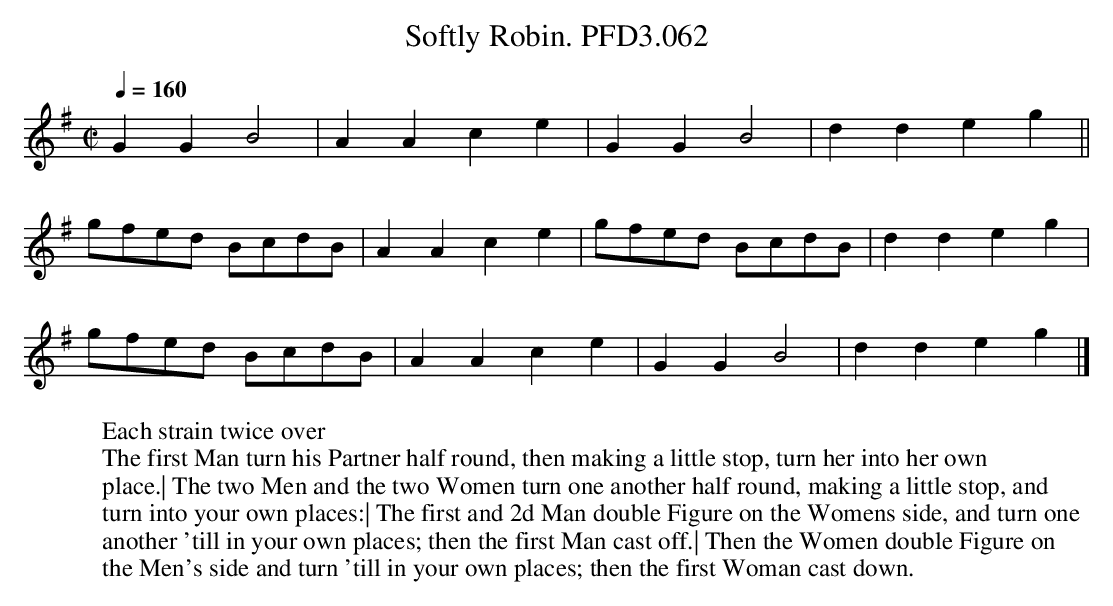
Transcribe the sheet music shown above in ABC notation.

X:1
T:Softly Robin. PFD3.062
M:C|
L:1/4
Q:1/4=160
K:G
GGB2|AAce|GGB2|ddeg||
g/f/e/d/ B/c/d/B/|AAce|g/f/e/d/ B/c/d/B/|ddeg|
g/f/e/d/ B/c/d/B/|AAce|GGB2|ddeg|]
W:Each strain twice over
W:The first Man turn his Partner half round, then making a little stop, turn her into her own
W:place.| The two Men and the two Women turn one another half round, making a little stop, and
W:turn into your own places:| The first and 2d Man double Figure on the Womens side, and turn one
W:another 'till in your own places; then the first Man cast off.| Then the Women double Figure on
W:the Men's side and turn 'till in your own places; then the first Woman cast down.
W:
